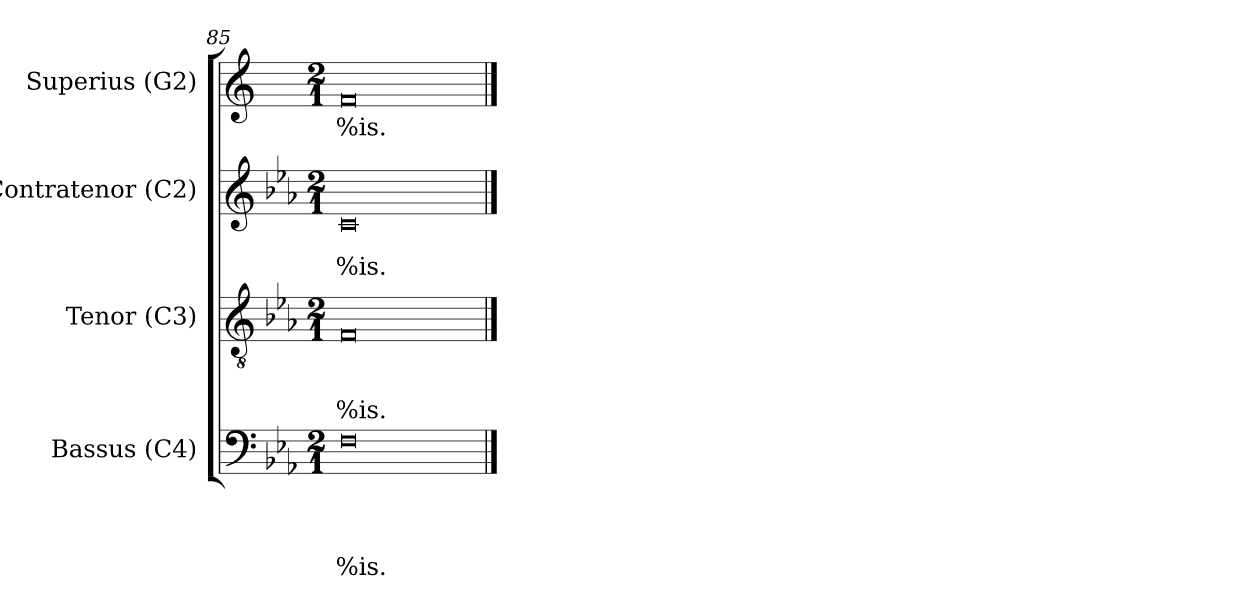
**kern	**text	**text	**text	**text	**kern	**text	**text	**text	**kern	**text	**text	**kern	**text
*part4	*part4	*part4	*part4	*part4	*part3	*part3	*part3	*part3	*part2	*part2	*part2	*part1	*part1
*staff4	*staff4	*staff4	*staff4	*staff4	*staff3	*staff3	*staff3	*staff3	*staff2	*staff2	*staff2	*staff1	*staff1
*I"Bassus (C4)	*	*	*	*	*I"Tenor (C3)	*	*	*	*I"Contratenor (C2)	*	*	*I"Superius (G2)	*
*I'B.	*	*	*	*	*I'T.	*	*	*	*I'C.	*	*	*I'S.	*
*clefF4	*	*	*	*	*clefGv2	*	*	*	*clefG2	*	*	*clefG2	*
*k[b-e-a-]	*	*	*	*	*k[b-e-a-]	*	*	*	*k[b-e-a-]	*	*	*k[]	*
*E-:	*	*	*	*	*E-:	*	*	*	*E-:	*	*	*C:	*
*M2/1	*	*	*	*	*M2/1	*	*	*	*M2/1	*	*	*M2/1	*
=85	=85	=85	=85	=85	=85	=85	=85	=85	=85	=85	=85	=85	=85
!	!	!	!	!LO:LY:b	!	!	!	!LO:LY:b	!	!	!LO:LY:b	!	!LO:LY:b
0F	.	.	.	-%is.	0F	.	.	-%is.	0c	.	-%is.	0f	-%is.
==	==	==	==	==	==	==	==	==	==	==	==	==	==
*-	*-	*-	*-	*-	*-	*-	*-	*-	*-	*-	*-	*-	*-
